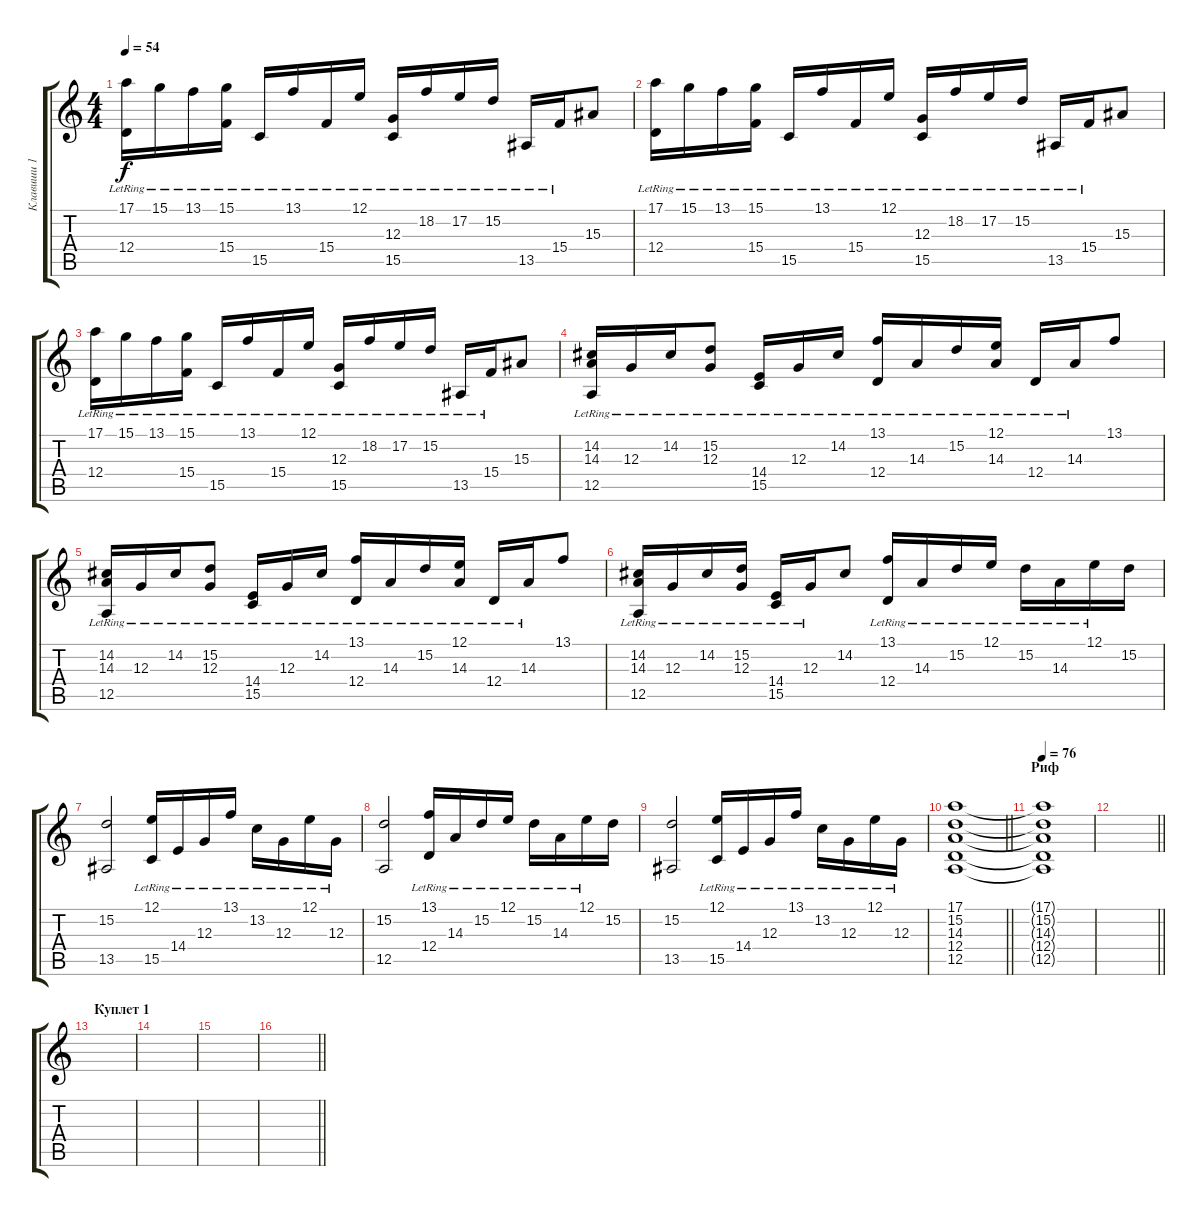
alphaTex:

\track ("Клавиши 1" "Клавиши 1") {instrument brightacousticpiano}
\staff {score tabs}
\tuning (E4 B3 G3 D3 A2 E2) {hide}
\ts (4 4)
\tempo 54
\clef g2
\ks c
(17.1{lr} 12.4{lr}).16{dy f} 15.1{lr}.16 13.1{lr}.16 (15.1{lr} 15.4{lr}).16 15.5{lr}.16 13.1{lr}.16 15.4{lr}.16 12.1{lr}.16 (12.3{lr} 15.5{lr}).16 18.2{lr}.16 17.2{lr}.16 15.2{lr}.16 13.5{lr}.16 15.4{lr}.16 15.3.8 |
(17.1{lr} 12.4{lr}).16 15.1{lr}.16 13.1{lr}.16 (15.1{lr} 15.4{lr}).16 15.5{lr}.16 13.1{lr}.16 15.4{lr}.16 12.1{lr}.16 (12.3{lr} 15.5{lr}).16 18.2{lr}.16 17.2{lr}.16 15.2{lr}.16 13.5{lr}.16 15.4{lr}.16 15.3.8 |
(17.1{lr} 12.4{lr}).16 15.1{lr}.16 13.1{lr}.16 (15.1{lr} 15.4{lr}).16 15.5{lr}.16 13.1{lr}.16 15.4{lr}.16 12.1{lr}.16 (12.3{lr} 15.5{lr}).16 18.2{lr}.16 17.2{lr}.16 15.2{lr}.16 13.5{lr}.16 15.4{lr}.16 15.3.8 |
(14.2{lr} 14.3 12.5{lr}).16 12.3{lr}.16 14.2{lr}.16 (15.2{lr} 12.3{lr}).8 (14.4 15.5{lr}).16 12.3{lr}.16 14.2{lr}.16 (13.1{lr} 12.4{lr}).16 14.3{lr}.16 15.2{lr}.16 (12.1{lr} 14.3{lr}).16 12.4{lr}.16 14.3{lr}.16 13.1.8 |
(14.2{lr} 14.3 12.5{lr}).16 12.3{lr}.16 14.2{lr}.16 (15.2{lr} 12.3{lr}).8 (14.4 15.5{lr}).16 12.3{lr}.16 14.2{lr}.16 (13.1{lr} 12.4{lr}).16 14.3{lr}.16 15.2{lr}.16 (12.1{lr} 14.3{lr}).16 12.4{lr}.16 14.3{lr}.16 13.1.8 |
(14.2{lr} 14.3 12.5{lr}).16 12.3{lr}.16 14.2{lr}.16 (15.2{lr} 12.3{lr}).16 (14.4 15.5{lr}).16 12.3{lr}.16 14.2.8 (13.1{lr} 12.4).16 14.3{lr}.16 15.2{lr}.16 12.1{lr}.16 15.2{lr}.16 14.3{lr}.16 12.1{lr}.16 15.2.16 |
(15.2 13.5).2 (12.1{lr} 15.5{lr}).16 14.4{lr}.16 12.3{lr}.16 13.1{lr}.16 13.2{lr}.16 12.3{lr}.16 12.1{lr}.16 12.3{lr}.16 |
(15.2 12.5).2 (13.1{lr} 12.4).16 14.3{lr}.16 15.2{lr}.16 12.1{lr}.16 15.2{lr}.16 14.3{lr}.16 12.1{lr}.16 15.2.16 |
(15.2 13.5).2 (12.1{lr} 15.5{lr}).16 14.4{lr}.16 12.3{lr}.16 13.1{lr}.16 13.2{lr}.16 12.3{lr}.16 12.1{lr}.16 12.3{lr}.16 |
\barLineRight lightlight
(17.1 15.2 14.3 12.4 12.5).1 |
\section ("" "Риф")
\tempo 76
(17.1{t} 15.2{t} 14.3{t} 12.4{t} 12.5{t}).1 |
\barLineRight lightlight
|
\section ("" "Куплет 1")
|
|
|
\barLineRight lightlight
